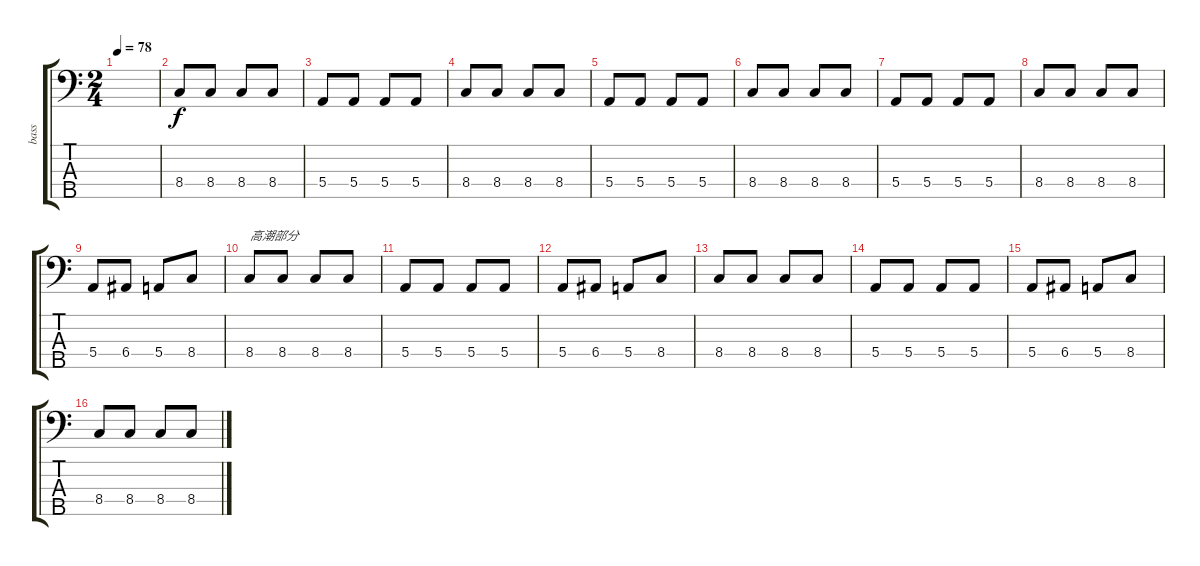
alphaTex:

\track ("bass" "bass") {instrument fretlessbass}
\staff {score tabs}
\tuning (G2 D2 A1 E1 B0) {hide}
\ts (2 4)
\tempo 78
\clef f4
\ks c
|
8.4.8 8.4.8 8.4.8 8.4.8 |
5.4.8 5.4.8 5.4.8 5.4.8 |
8.4.8 8.4.8 8.4.8 8.4.8 |
5.4.8 5.4.8 5.4.8 5.4.8 |
8.4.8 8.4.8 8.4.8 8.4.8 |
5.4.8 5.4.8 5.4.8 5.4.8 |
8.4.8 8.4.8 8.4.8 8.4.8 |
5.4.8 6.4.8 5.4.8 8.4.8 |
8.4.8{txt "高潮部分"} 8.4.8 8.4.8 8.4.8 |
5.4.8 5.4.8 5.4.8 5.4.8 |
5.4.8 6.4.8 5.4.8 8.4.8 |
8.4.8 8.4.8 8.4.8 8.4.8 |
5.4.8 5.4.8 5.4.8 5.4.8 |
5.4.8 6.4.8 5.4.8 8.4.8 |
8.4.8 8.4.8 8.4.8 8.4.8
